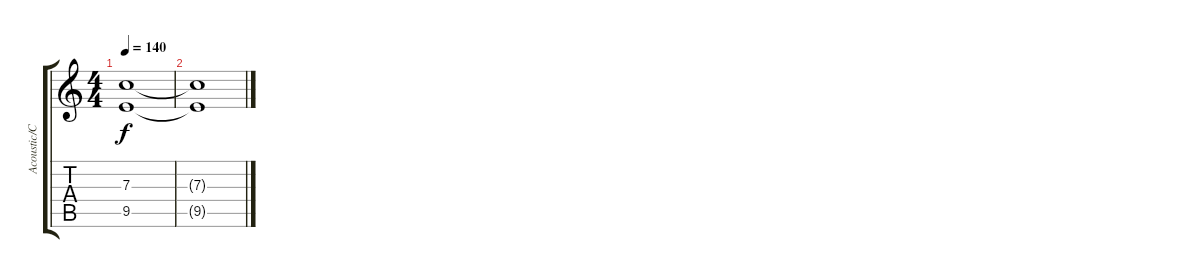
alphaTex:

\track ("Acoustic/Classical Guitar I" "Acoustic/C") {instrument acousticguitarnylon}
\staff {score tabs}
\tuning (D4 A3 F3 C3 G2 D2) {hide}
\ts (4 4)
\tempo 140
\clef g2
\ks c
(7.3 9.5).1{dy f} |
(7.3{t} 9.5{t}).1
